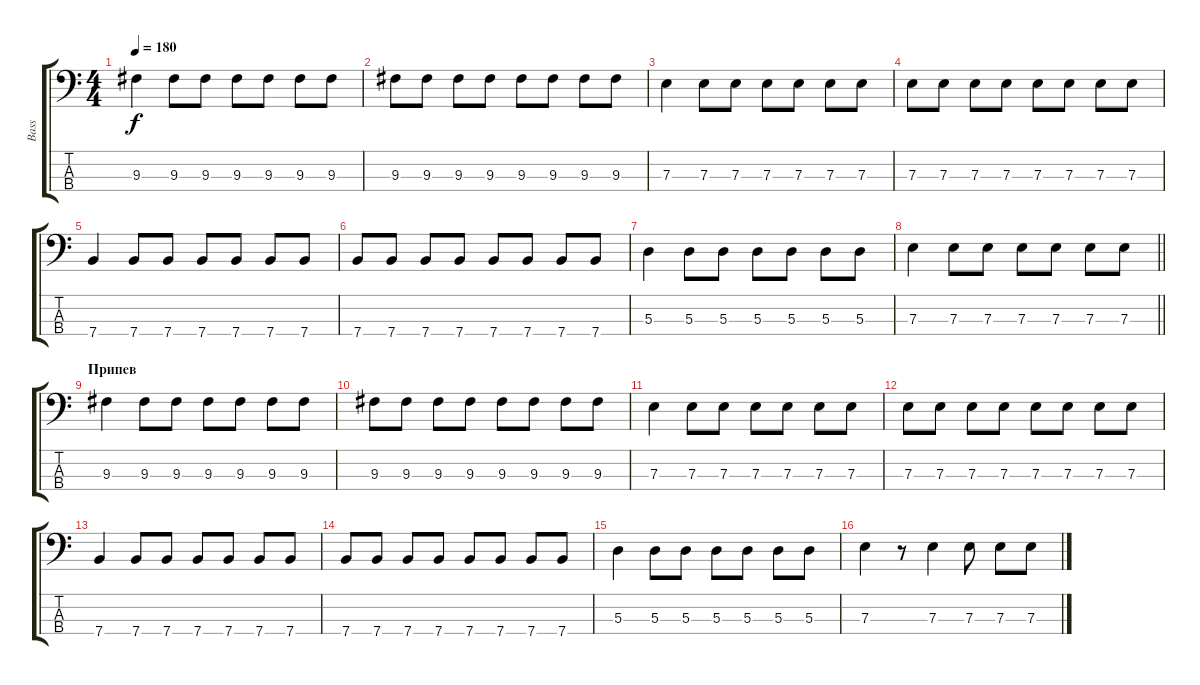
\track ("Bass" "Bass") {instrument electricbassfinger}
\staff {score tabs}
\tuning (G2 D2 A1 E1) {hide}
\ts (4 4)
\tempo 180
\clef f4
\ks c
9.3.4{dy f} 9.3.8 9.3.8 9.3.8 9.3.8 9.3.8 9.3.8 |
9.3.8 9.3.8 9.3.8 9.3.8 9.3.8 9.3.8 9.3.8 9.3.8 |
7.3.4 7.3.8 7.3.8 7.3.8 7.3.8 7.3.8 7.3.8 |
7.3.8 7.3.8 7.3.8 7.3.8 7.3.8 7.3.8 7.3.8 7.3.8 |
7.4.4 7.4.8 7.4.8 7.4.8 7.4.8 7.4.8 7.4.8 |
7.4.8 7.4.8 7.4.8 7.4.8 7.4.8 7.4.8 7.4.8 7.4.8 |
5.3.4 5.3.8 5.3.8 5.3.8 5.3.8 5.3.8 5.3.8 |
\barLineRight lightlight
7.3.4 7.3.8 7.3.8 7.3.8 7.3.8 7.3.8 7.3.8 |
\section ("" "Припев")
9.3.4 9.3.8 9.3.8 9.3.8 9.3.8 9.3.8 9.3.8 |
9.3.8 9.3.8 9.3.8 9.3.8 9.3.8 9.3.8 9.3.8 9.3.8 |
7.3.4 7.3.8 7.3.8 7.3.8 7.3.8 7.3.8 7.3.8 |
7.3.8 7.3.8 7.3.8 7.3.8 7.3.8 7.3.8 7.3.8 7.3.8 |
7.4.4 7.4.8 7.4.8 7.4.8 7.4.8 7.4.8 7.4.8 |
7.4.8 7.4.8 7.4.8 7.4.8 7.4.8 7.4.8 7.4.8 7.4.8 |
5.3.4 5.3.8 5.3.8 5.3.8 5.3.8 5.3.8 5.3.8 |
7.3.4 r.8 7.3.4 7.3.8 7.3.8 7.3.8
